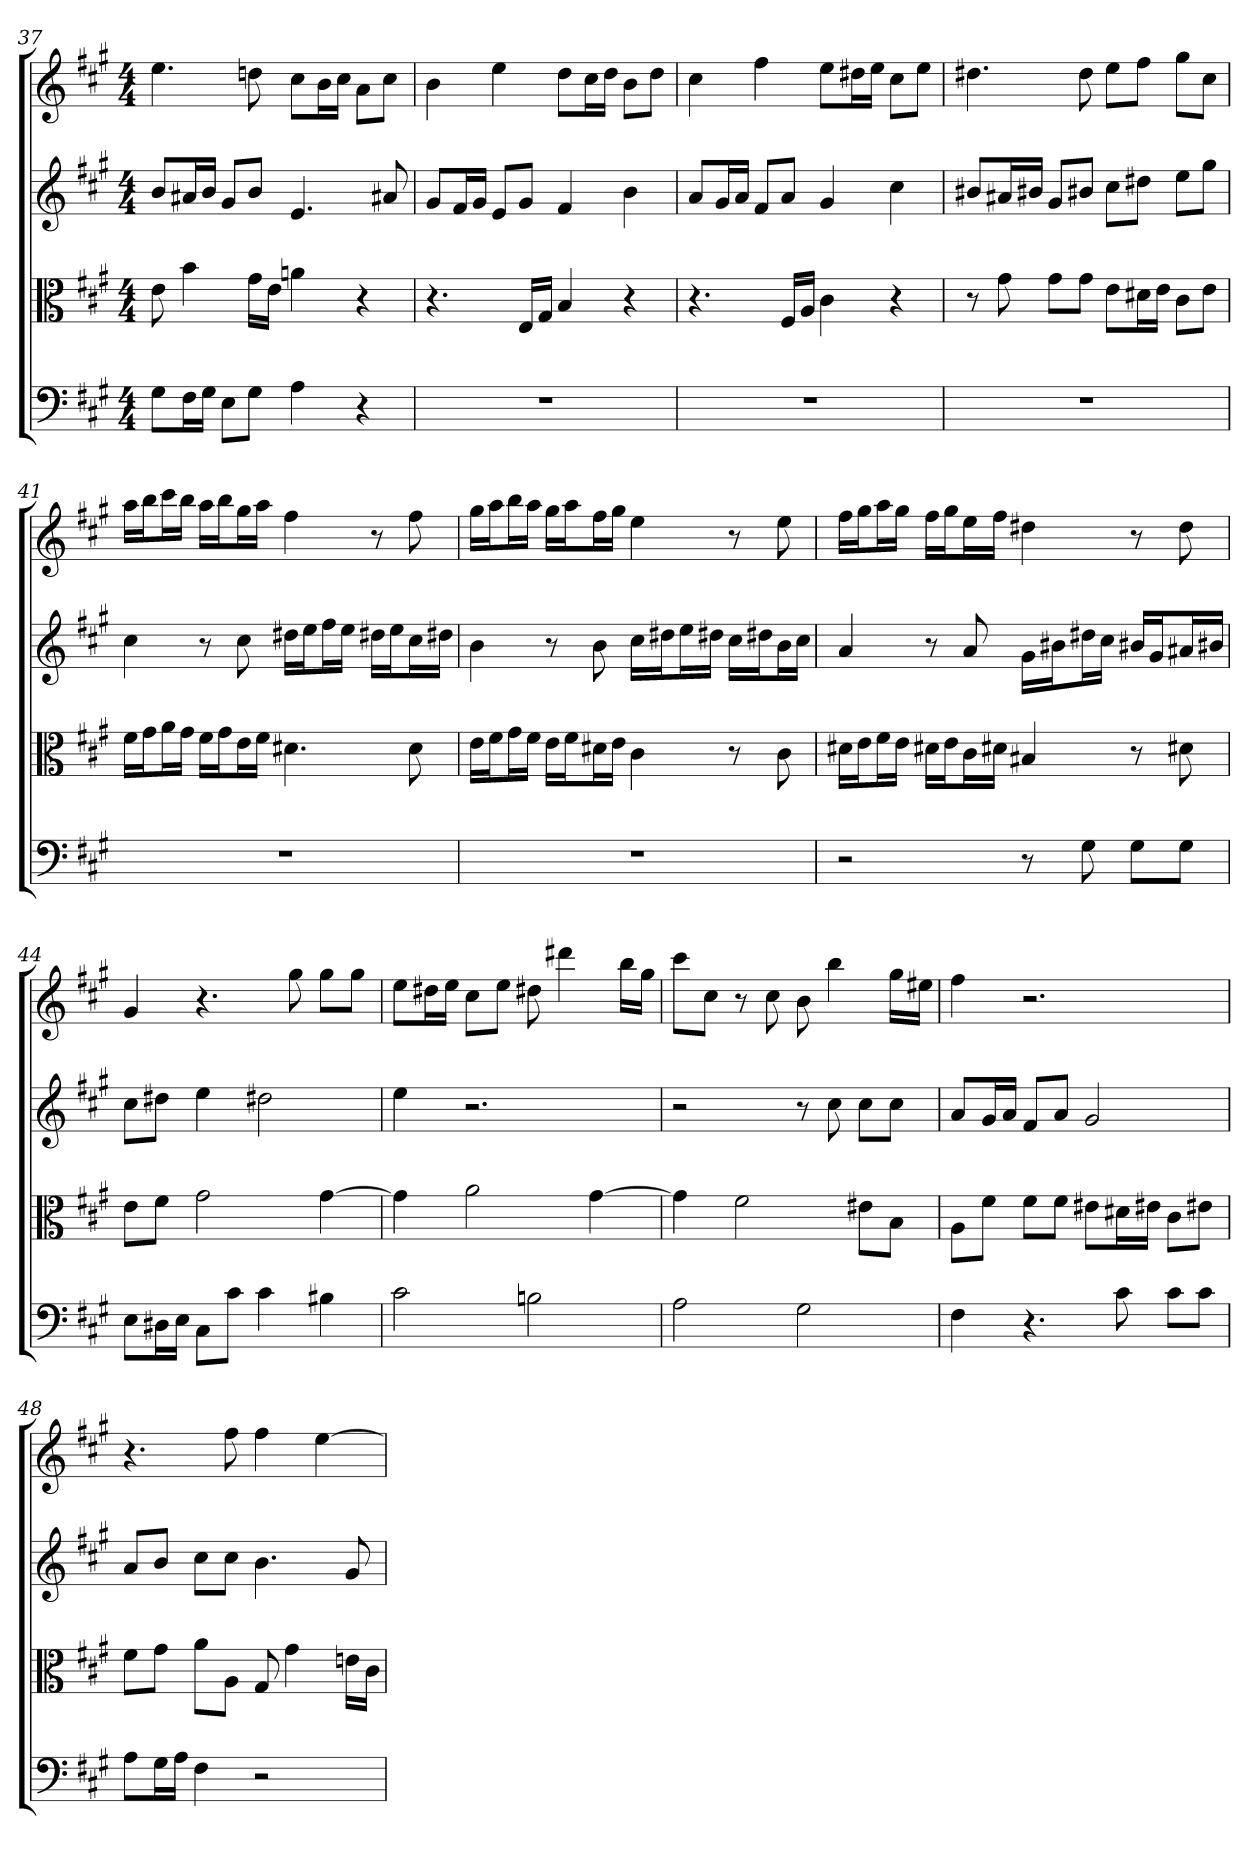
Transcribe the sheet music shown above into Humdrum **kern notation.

**kern	**kern	**kern	**kern
*part4	*part3	*part2	*part1
*staff4	*staff3	*staff2	*staff1
*clefF4	*clefC3	*	*
*k[f#c#g#]	*k[f#c#g#]	*k[f#c#g#]	*k[f#c#g#]
*A:	*A:	*A:	*A:
*M4/4	*M4/4	*M4/4	*M4/4
=37	=37	=37	=37
8G#\L	8e	8bL	4.ee
16F#\L	4b	16a#XL	.
16G#\JJ	.	16bJJ	.
8E\L	.	8g#L	.
8G#\J	16g#\LL	8bJ	8ddn
.	16e\JJ	.	.
4A	4an	4.e	8cc#L
.	.	.	16bL
.	.	.	16cc#JJ
4r	4r	.	8aL
.	.	8a#X	8cc#J
=38	=38	=38	=38
1r	4.r	8g#L	4b
.	.	16f#L	.
.	.	16g#JJ	.
.	.	8eL	4ee
.	16E/LL	8g#J	.
.	16G#/JJ	.	.
.	4B	4f#	8ddL
.	.	.	16cc#L
.	.	.	16ddJJ
.	4r	4b	8bL
.	.	.	8ddJ
=39	=39	=39	=39
1r	4.r	8aL	4cc#
.	.	16g#L	.
.	.	16aJJ	.
.	.	8f#L	4ff#
.	16F#/LL	8aJ	.
.	16A/JJ	.	.
.	4c#	4g#	8eeL
.	.	.	16dd#XL
.	.	.	16eeJJ
.	4r	4cc#	8cc#L
.	.	.	8eeJ
=40	=40	=40	=40
1r	8r	8b#XL	4.dd#X
.	8g#	16a#XL	.
.	.	16b#XJJ	.
.	8g#\L	8g#L	.
.	8g#\J	8b#XJ	8dd#
.	8e\L	8cc#L	8eeL
.	16d#X\L	8dd#XJ	8ff#J
.	16e\JJ	.	.
.	8c#\L	8eeL	8gg#L
.	8e\J	8gg#J	8cc#J
=41	=41	=41	=41
1r	16f#\LL	4cc#	16aaLL
.	16g#\J	.	16bbJ
.	16a\L	.	16ccc#L
.	16g#\JJ	.	16bbJJ
.	16f#\LL	8r	16aaLL
.	16g#\J	.	16bbJ
.	16e\L	8cc#	16gg#L
.	16f#\JJ	.	16aaJJ
.	4.d#X	16dd#XLL	4ff#
.	.	16eeJ	.
.	.	16ff#L	.
.	.	16eeJJ	.
.	.	16dd#XLL	8r
.	.	16eeJ	.
.	8d#	16cc#L	8ff#
.	.	16dd#XJJ	.
=42	=42	=42	=42
1r	16e\LL	4b	16gg#LL
.	16f#\J	.	16aaJ
.	16g#\L	.	16bbL
.	16f#\JJ	.	16aaJJ
.	16e\LL	8r	16gg#LL
.	16f#\J	.	16aaJ
.	16d#X\L	8b	16ff#L
.	16e\JJ	.	16gg#JJ
.	4c#	16cc#LL	4ee
.	.	16dd#XJ	.
.	.	16eeL	.
.	.	16dd#XJJ	.
.	8r	16cc#LL	8r
.	.	16dd#XJ	.
.	8c#	16bL	8ee
.	.	16cc#JJ	.
=43	=43	=43	=43
2r	16d#X\LL	4a	16ff#LL
.	16e\J	.	16gg#J
.	16f#\L	.	16aaL
.	16e\JJ	.	16gg#JJ
.	16d#X\LL	8r	16ff#LL
.	16e\J	.	16gg#J
.	16c#\L	8a	16eeL
.	16d#X\JJ	.	16ff#JJ
8r	4B#X	16g#LL	4dd#X
.	.	16b#XJ	.
8G#	.	16dd#XL	.
.	.	16cc#JJ	.
8G#\L	8r	16b#XLL	8r
.	.	16g#J	.
8G#\J	8d#X	16a#XL	8dd#
.	.	16b#XJJ	.
=44	=44	=44	=44
8E\L	8e\L	8cc#L	4g#
16D#X\L	8f#\J	8dd#XJ	.
16E\JJ	.	.	.
8C#\L	2g#	4ee	4.r
8c#\J	.	.	.
4c#	.	2dd#X	.
.	.	.	8gg#
4B#X	[4g#	.	8gg#L
.	.	.	8gg#J
=45	=45	=45	=45
2c#	4g#]	4ee	8eeL
.	.	.	16dd#XL
.	.	.	16eeJJ
.	2a	2.r	8cc#L
.	.	.	8eeJ
2Bn	.	.	8dd#X
.	.	.	4ddd#X
.	[4g#	.	.
.	.	.	16bbLL
.	.	.	16gg#JJ
=46	=46	=46	=46
2A	4g#]	2r	8ccc#L
.	.	.	8cc#J
.	2f#	.	8r
.	.	.	8cc#
2G#	.	8r	8b
.	.	8cc#	4bb
.	8e#X\L	8cc#L	.
.	8B\J	8cc#J	16gg#LL
.	.	.	16ee#XJJ
=47	=47	=47	=47
4F#	8A\L	8aL	4ff#
.	8f#\J	16g#L	.
.	.	16aJJ	.
4.r	8f#\L	8f#L	2.r
.	8f#\J	8aJ	.
.	8e#X\L	2g#	.
8c#	16d#X\L	.	.
.	16e#X\JJ	.	.
8c#\L	8c#\L	.	.
8c#\J	8e#X\J	.	.
=48	=48	=48	=48
8A\L	8f#\L	8aL	4.r
16G#\L	8g#\J	8bJ	.
16A\JJ	.	.	.
4F#	8a\L	8cc#L	.
.	8A\J	8cc#J	8ff#
2r	8G#	4.b	4ff#
.	4g#	.	.
.	.	.	[4ee
.	16en\LL	8g#	.
.	16c#\JJ	.	.
=	=	=	=
*-	*-	*-	*-
